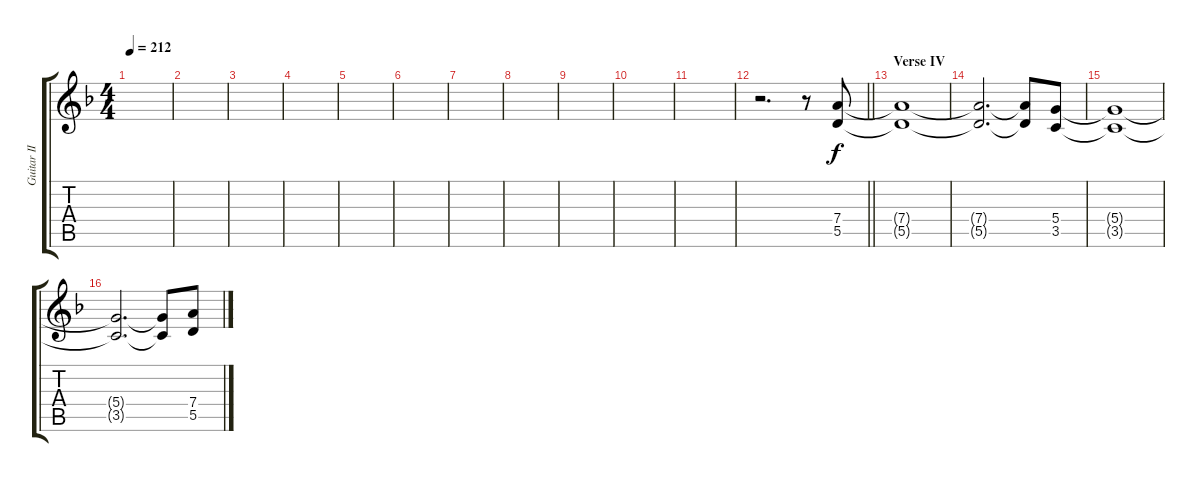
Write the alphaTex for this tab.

\track ("Guitar II" "Guitar II") {instrument distortionguitar}
\staff {score tabs}
\tuning (E4 B3 G3 D3 A2 E2) {hide}
\ts (4 4)
\tempo 212
\clef g2
\ks dminor
|
|
|
|
|
|
|
|
|
|
|
\barLineRight lightlight
r.2{d volume 8 balance 16} r.8 (7.4 5.5).8 |
\section ("" "Verse IV")
(7.4{t} 5.5{t}).1 |
(7.4{t} 5.5{t}).2{d} (7.4{t} 5.5{t}).8 (5.4 3.5).8 |
(5.4{t} 3.5{t}).1 |
(5.4{t} 3.5{t}).2{d} (5.4{t} 3.5{t}).8 (7.4 5.5).8
